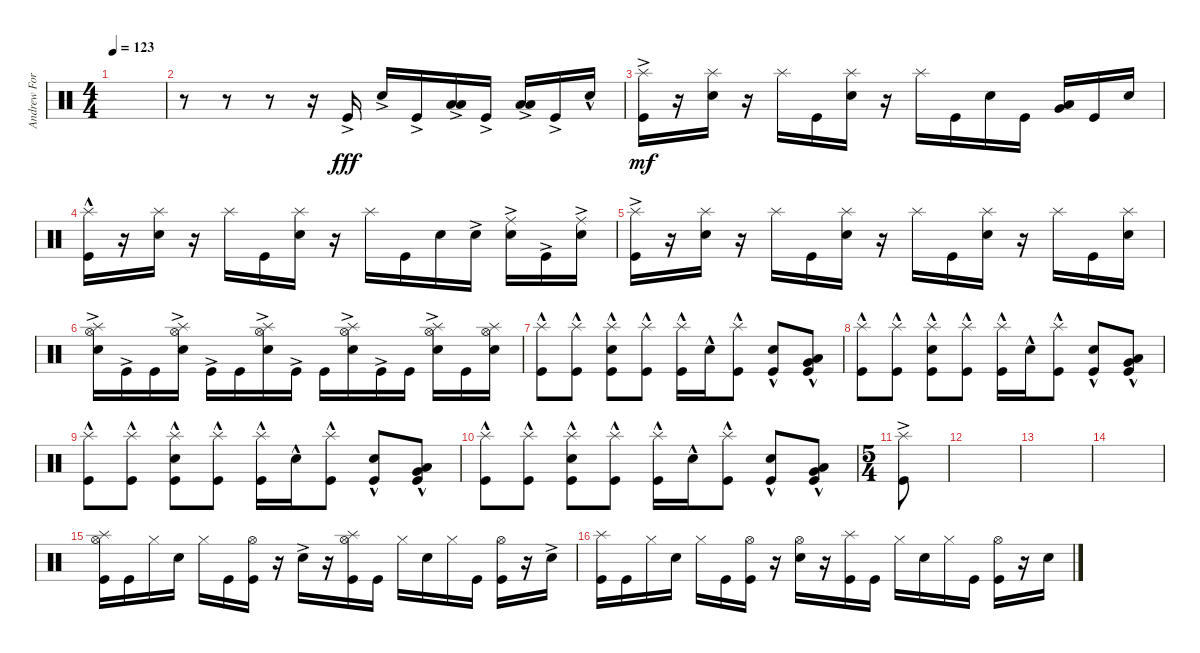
\track ("Andrew Forsman" "Andrew For") {instrument percussion}
\staff {score}
\articulation defaults
\ts (4 4)
\tempo 123
\clef neutral
\ks c
|
r.8 r.8 r.8 r.16 "Kick (hit)"{ac}.16{dy fff} "Snare (hit) 2"{ac}.16 "Kick (hit)"{ac}.16 ("Low Tom (hit)"{ac} "Low Floor Tom (hit)"{ac}).16 "Kick (hit)"{ac}.16 ("Low Floor Tom (hit)"{ac} "Low Tom (hit)"{ac}).16 "Kick (hit)"{ac}.16 "Snare (hit) 2"{hac}.16 |
("Splash (hit)" "Kick (hit)"{ac}).16{dy mf} r.16 ("Splash (hit)" "Snare (hit) 2").16 r.16 "Splash (hit)".16 "Kick (hit)".16 ("Splash (hit)" "Snare (hit) 2").16 r.16 "Splash (hit)".16 "Kick (hit)".16 "Snare (hit) 2".16 "Kick (hit)".16 ("Very Low Tom (hit)" "Low Floor Tom (hit)").16 "Kick (hit)".16 "Snare (hit) 2".16 |
("Splash (hit)" "Kick (hit)"{hac}).16 r.16 ("Splash (hit)" "Snare (hit) 2").16 r.16 "Splash (hit)".16 "Kick (hit)".16 ("Splash (hit)" "Snare (hit) 2").16 r.16 "Splash (hit)".16 "Kick (hit)".16 "Snare (hit) 2".16 "Snare (hit) 2"{ac}.16 ("Snare (hit) 2"{ac} "Ride (middle)").16 "Kick (hit)"{ac}.16 ("Snare (hit) 2"{ac} "Ride (middle)").16 |
("Splash (hit)" "Kick (hit)"{ac}).16 r.16 ("Splash (hit)" "Snare (hit) 2").16 r.16 "Splash (hit)".16 "Kick (hit)".16 ("Splash (hit)" "Snare (hit) 2").16 r.16 "Splash (hit)".16 "Kick (hit)".16 ("Snare (hit) 2" "Splash (hit)").16 r.16 "Splash (hit)".16 "Kick (hit)".16 ("Snare (hit) 2" "Splash (hit)").16 |
("Snare (hit) 2"{ac} "Hi-Hat (open)" "Splash (hit)").16 "Kick (hit)"{ac}.16 "Kick (hit)".16 ("Snare (hit) 2"{ac} "Hi-Hat (open)" "Splash (hit)").16 "Kick (hit)"{ac}.16 "Kick (hit)".16 ("Snare (hit) 2"{ac} "Hi-Hat (open)" "Splash (hit)").16 "Kick (hit)"{ac}.16 "Kick (hit)".16 ("Snare (hit) 2"{ac} "Hi-Hat (open)" "Splash (hit)").16 "Kick (hit)"{ac}.16 "Kick (hit)".16 ("Snare (hit) 2"{ac} "Hi-Hat (open)" "Splash (hit)").16 "Kick (hit)".16 ("Snare (hit) 2" "Splash (hit)" "Hi-Hat (open)").16 |
("Kick (hit)"{hac} "Splash (hit)"{hac}).8 ("Kick (hit)"{hac} "Splash (hit)"{hac}).8 ("Snare (hit) 2"{hac} "Splash (hit)"{hac} "Kick (hit)"{hac}).8 ("Splash (hit)"{hac} "Kick (hit)"{hac}).8 ("Kick (hit)"{hac} "Splash (hit)"{hac}).16 "Snare (hit) 2"{hac}.16 ("Splash (hit)"{hac} "Kick (hit)"{hac}).8 ("Snare (hit) 2"{hac} "Kick (hit)").8 ("Kick (hit)"{hac} "Low Tom (hit)" "Very Low Tom (hit)").8 |
("Kick (hit)"{hac} "Splash (hit)"{hac}).8 ("Kick (hit)"{hac} "Splash (hit)"{hac}).8 ("Snare (hit) 2"{hac} "Splash (hit)"{hac} "Kick (hit)"{hac}).8 ("Splash (hit)"{hac} "Kick (hit)"{hac}).8 ("Kick (hit)"{hac} "Splash (hit)"{hac}).16 "Snare (hit) 2"{hac}.16 ("Splash (hit)"{hac} "Kick (hit)"{hac}).8 ("Snare (hit) 2"{hac} "Kick (hit)").8 ("Kick (hit)"{hac} "Low Tom (hit)" "Very Low Tom (hit)").8 |
("Kick (hit)"{hac} "Splash (hit)"{hac}).8 ("Kick (hit)"{hac} "Splash (hit)"{hac}).8 ("Snare (hit) 2"{hac} "Splash (hit)"{hac} "Kick (hit)"{hac}).8 ("Splash (hit)"{hac} "Kick (hit)"{hac}).8 ("Kick (hit)"{hac} "Splash (hit)"{hac}).16 "Snare (hit) 2"{hac}.16 ("Splash (hit)"{hac} "Kick (hit)"{hac}).8 ("Snare (hit) 2"{hac} "Kick (hit)").8 ("Kick (hit)"{hac} "Low Tom (hit)" "Very Low Tom (hit)").8 |
("Kick (hit)"{hac} "Splash (hit)"{hac}).8 ("Kick (hit)"{hac} "Splash (hit)"{hac}).8 ("Snare (hit) 2"{hac} "Splash (hit)"{hac} "Kick (hit)"{hac}).8 ("Splash (hit)"{hac} "Kick (hit)"{hac}).8 ("Kick (hit)"{hac} "Splash (hit)"{hac}).16 "Snare (hit) 2"{hac}.16 ("Splash (hit)"{hac} "Kick (hit)"{hac}).8 ("Snare (hit) 2"{hac} "Kick (hit)").8 ("Kick (hit)"{hac} "Low Tom (hit)" "Very Low Tom (hit)").8 |
\ts (5 4)
("Kick (hit)"{ac} "Splash (hit)").8 |
|
|
|
("Kick (hit)" "Hi-Hat (open)" "Splash (hit)").16 "Kick (hit)".16 "Hi-Hat (closed)".16 "Snare (hit) 2".16 "Hi-Hat (closed)".16 "Kick (hit)".16 ("Kick (hit)" "Hi-Hat (open)").16 r.16 "Snare (hit) 2"{ac}.16 r.16 ("Kick (hit)" "Hi-Hat (open)" "Splash (hit)").16 "Kick (hit)".16 "Hi-Hat (closed)".16 "Snare (hit) 2".16 "Hi-Hat (closed)".16 "Kick (hit)".16 ("Kick (hit)" "Hi-Hat (open)").16 r.16 "Snare (hit) 2"{ac}.16 |
("Kick (hit)" "Splash (hit)").16 "Kick (hit)".16 "Hi-Hat (closed)".16 "Snare (hit) 2".16 "Hi-Hat (closed)".16 "Kick (hit)".16 ("Kick (hit)" "Hi-Hat (open)").16 r.16 ("Hi-Hat (open)" "Snare (hit) 2").16 r.16 ("Kick (hit)" "Splash (hit)").16 "Kick (hit)".16 "Hi-Hat (closed)".16 "Snare (hit) 2".16 "Hi-Hat (closed)".16 "Kick (hit)".16 ("Kick (hit)" "Hi-Hat (open)").16 r.16 "Snare (hit) 2".16
